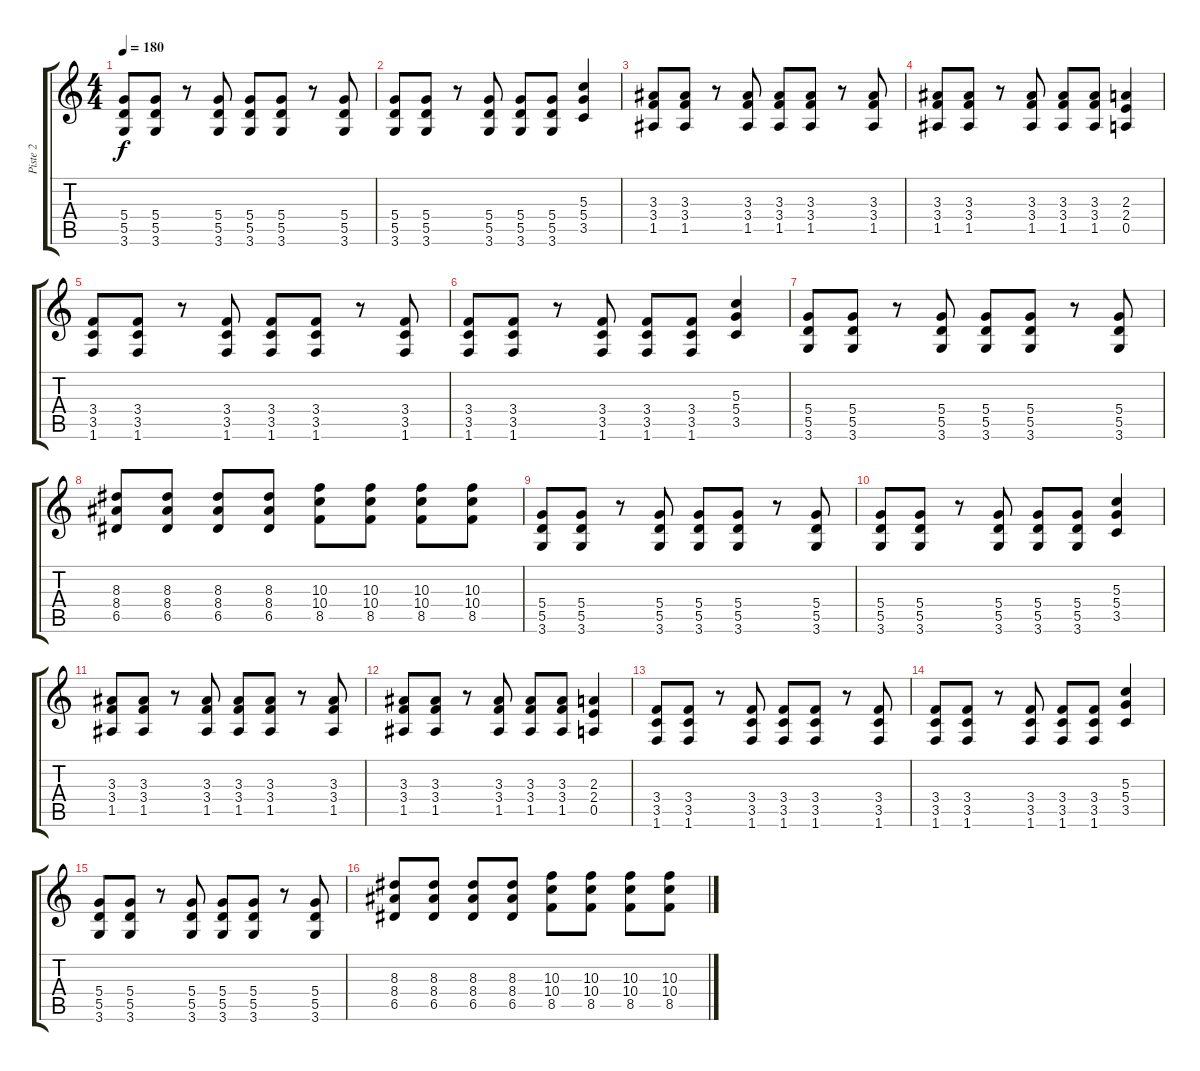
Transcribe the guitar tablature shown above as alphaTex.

\track ("Piste 2" "Piste 2") {instrument overdrivenguitar}
\staff {score tabs}
\tuning (E4 B3 G3 D3 A2 E2) {hide}
\ts (4 4)
\tempo 180
\clef g2
\ks c
(5.4 5.5 3.6).8{dy f instrument overdrivenguitar} (5.4 5.5 3.6).8 r.8 (5.4 5.5 3.6).8 (5.4 5.5 3.6).8 (5.4 5.5 3.6).8 r.8 (5.4 5.5 3.6).8 |
(5.4 5.5 3.6).8 (5.4 5.5 3.6).8 r.8 (5.4 5.5 3.6).8 (5.4 5.5 3.6).8 (5.4 5.5 3.6).8 (5.3 5.4 3.5).4 |
(3.3 3.4 1.5).8 (3.3 3.4 1.5).8 r.8 (3.3 3.4 1.5).8 (3.3 3.4 1.5).8 (3.3 3.4 1.5).8 r.8 (3.3 3.4 1.5).8 |
(3.3 3.4 1.5).8 (3.3 3.4 1.5).8 r.8 (3.3 3.4 1.5).8 (3.3 3.4 1.5).8 (3.3 3.4 1.5).8 (2.3 2.4 0.5).4 |
(3.4 3.5 1.6).8 (3.4 3.5 1.6).8 r.8 (3.4 3.5 1.6).8 (3.4 3.5 1.6).8 (3.4 3.5 1.6).8 r.8 (3.4 3.5 1.6).8 |
(3.4 3.5 1.6).8 (3.4 3.5 1.6).8 r.8 (3.4 3.5 1.6).8 (3.4 3.5 1.6).8 (3.4 3.5 1.6).8 (5.3 5.4 3.5).4 |
(5.4 5.5 3.6).8 (5.4 5.5 3.6).8 r.8 (5.4 5.5 3.6).8 (5.4 5.5 3.6).8 (5.4 5.5 3.6).8 r.8 (5.4 5.5 3.6).8 |
(8.3 8.4 6.5).8 (8.3 8.4 6.5).8 (8.3 8.4 6.5).8 (8.3 8.4 6.5).8 (10.3 10.4 8.5).8 (10.3 10.4 8.5).8 (10.3 10.4 8.5).8 (10.3 10.4 8.5).8 |
(5.4 5.5 3.6).8 (5.4 5.5 3.6).8 r.8 (5.4 5.5 3.6).8 (5.4 5.5 3.6).8 (5.4 5.5 3.6).8 r.8 (5.4 5.5 3.6).8 |
(5.4 5.5 3.6).8 (5.4 5.5 3.6).8 r.8 (5.4 5.5 3.6).8 (5.4 5.5 3.6).8 (5.4 5.5 3.6).8 (5.3 5.4 3.5).4 |
(3.3 3.4 1.5).8 (3.3 3.4 1.5).8 r.8 (3.3 3.4 1.5).8 (3.3 3.4 1.5).8 (3.3 3.4 1.5).8 r.8 (3.3 3.4 1.5).8 |
(3.3 3.4 1.5).8 (3.3 3.4 1.5).8 r.8 (3.3 3.4 1.5).8 (3.3 3.4 1.5).8 (3.3 3.4 1.5).8 (2.3 2.4 0.5).4 |
(3.4 3.5 1.6).8 (3.4 3.5 1.6).8 r.8 (3.4 3.5 1.6).8 (3.4 3.5 1.6).8 (3.4 3.5 1.6).8 r.8 (3.4 3.5 1.6).8 |
(3.4 3.5 1.6).8 (3.4 3.5 1.6).8 r.8 (3.4 3.5 1.6).8 (3.4 3.5 1.6).8 (3.4 3.5 1.6).8 (5.3 5.4 3.5).4 |
(5.4 5.5 3.6).8 (5.4 5.5 3.6).8 r.8 (5.4 5.5 3.6).8 (5.4 5.5 3.6).8 (5.4 5.5 3.6).8 r.8 (5.4 5.5 3.6).8 |
(8.3 8.4 6.5).8 (8.3 8.4 6.5).8 (8.3 8.4 6.5).8 (8.3 8.4 6.5).8 (10.3 10.4 8.5).8 (10.3 10.4 8.5).8 (10.3 10.4 8.5).8 (10.3 10.4 8.5).8
